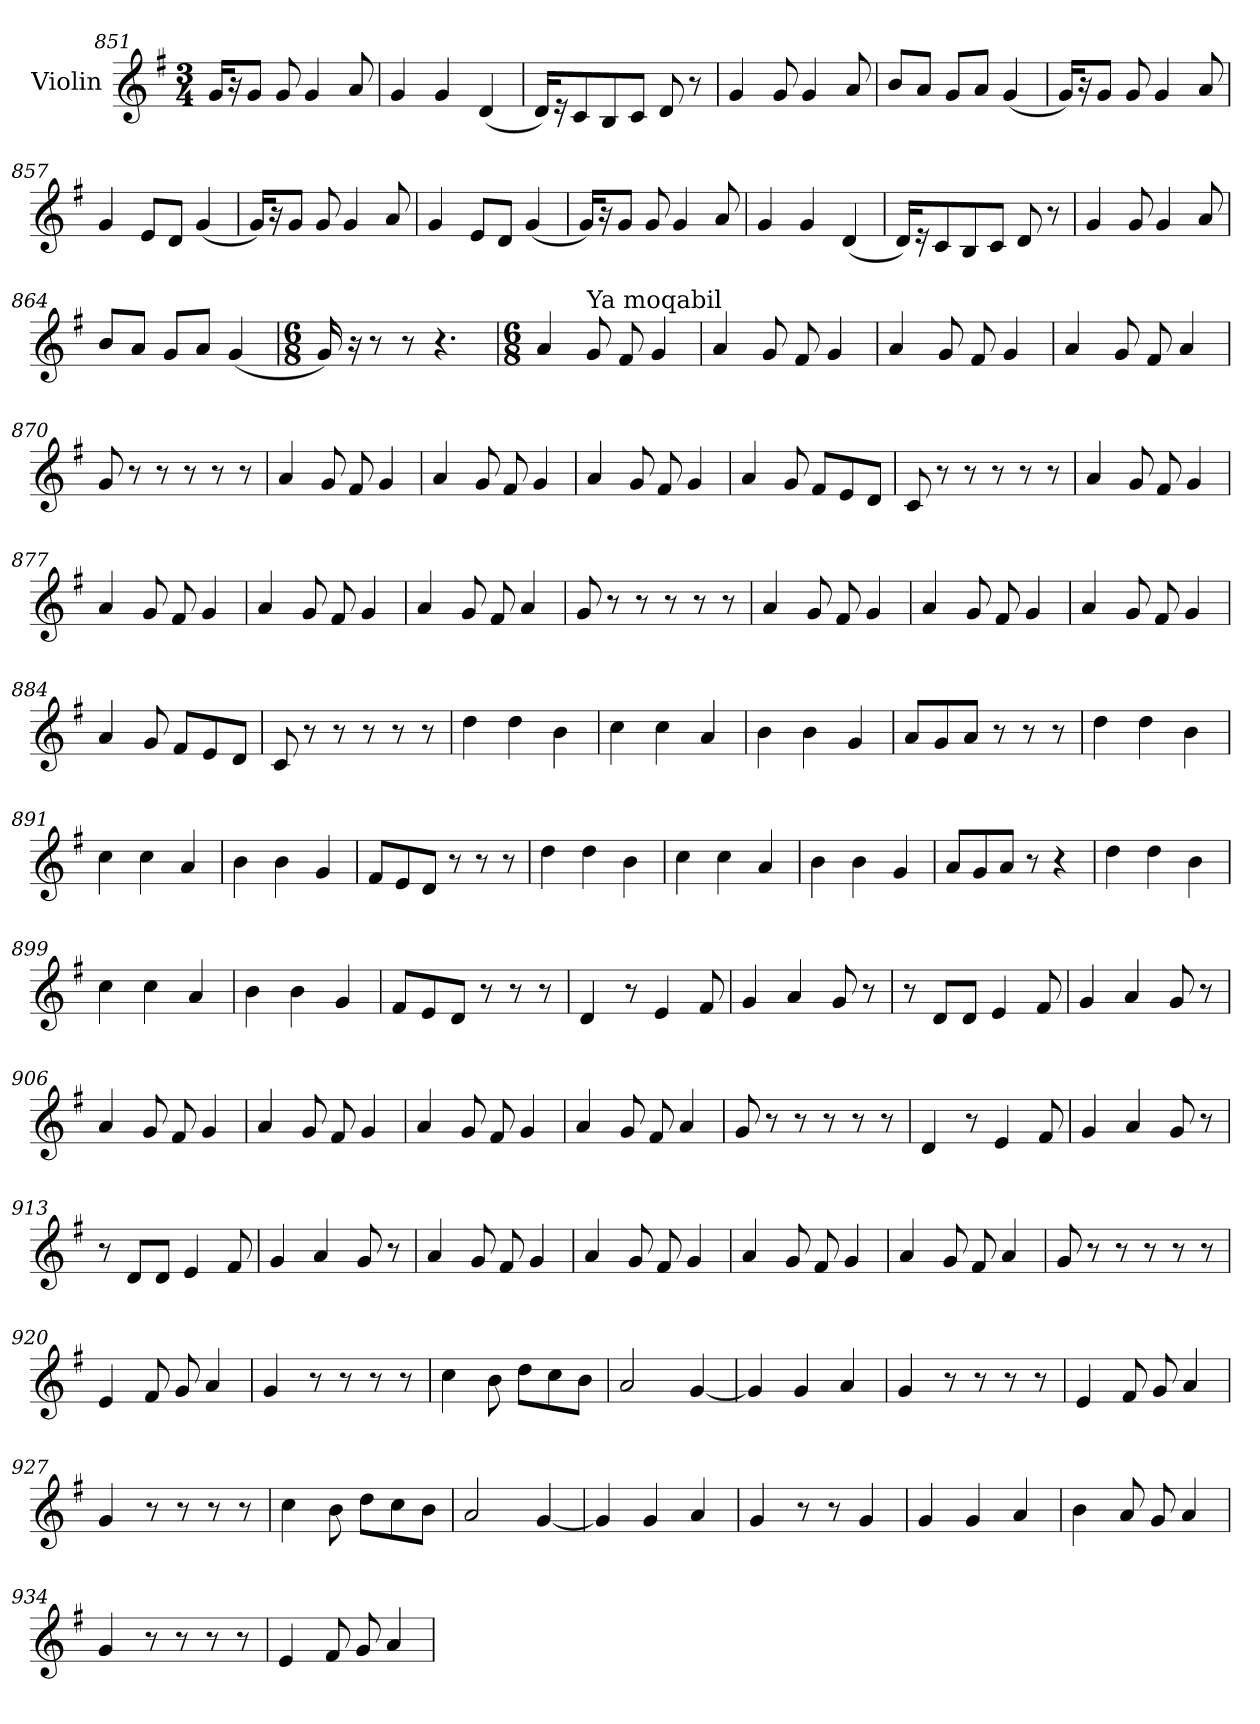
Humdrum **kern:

**kern
*part1
*staff1
*I"Violin
*clefG2
*k[f#]
*G:
*M3/4
=851
16g/KL
16r
8g/J
8g/
4g/
8a/
=852
4g/
4g/
(<4d/
!!LO:LB:g=z
=853
16d/KL)
16r
8c/
8B/
8c/J
8d/
8r
=854
4g/
8g/
4g/
8a/
=855
8b/L
8a/J
8g/L
8a/J
(<4g/
=856
16g/KL)
16r
8g/J
8g/
4g/
8a/
=857
4g/
8e/L
8d/J
(<4g/
=858
16g/KL)
16r
8g/J
8g/
4g/
8a/
!!LO:LB:g=z
=859
4g/
8e/L
8d/J
(<4g/
=860
16g/KL)
16r
8g/J
8g/
4g/
8a/
=861
4g/
4g/
(<4d/
=862
16d/KL)
16r
8c/
8B/
8c/J
8d/
8r
=863
4g/
8g/
4g/
8a/
=864
8b/L
8a/J
8g/L
8a/J
(<4g/
!!LO:PB:g=z
=865
*M6/8
*MM150
16g/)
16r
8r
8r
4.r
=866
*M6/8
4a/
!LO:TX:a:t=Ya moqabil
8g/
8f#/
4g/
=867
4a/
8g/
8f#/
4g/
=868
4a/
8g/
8f#/
4g/
=869
4a/
8g/
8f#/
4a/
=870
8g/
8r
8r
8r
8r
8r
!!LO:LB:g=z
=871
4a/
8g/
8f#/
4g/
=872
4a/
8g/
8f#/
4g/
=873
4a/
8g/
8f#/
4g/
=874
4a/
8g/
8f#/L
8e/
8d/J
=875
8c/
8r
8r
8r
8r
8r
=876
4a/
8g/
8f#/
4g/
!!LO:LB:g=z
=877
4a/
8g/
8f#/
4g/
=878
4a/
8g/
8f#/
4g/
=879
4a/
8g/
8f#/
4a/
=880
8g/
8r
8r
8r
8r
8r
=881
4a/
8g/
8f#/
4g/
=882
4a/
8g/
8f#/
4g/
!!LO:LB:g=z
=883
4a/
8g/
8f#/
4g/
=884
4a/
8g/
8f#/L
8e/
8d/J
=885
8c/
8r
8r
8r
8r
8r
=886
4dd\
4dd\
4b\
=887
4cc\
4cc\
4a/
=888
4b\
4b\
4g/
!!LO:LB:g=z
=889
8a/L
8g/
8a/J
8r
8r
8r
=890
4dd\
4dd\
4b\
=891
4cc\
4cc\
4a/
=892
4b\
4b\
4g/
=893
8f#/L
8e/
8d/J
8r
8r
8r
=894
4dd\
4dd\
4b\
!!LO:LB:g=z
=895
4cc\
4cc\
4a/
=896
4b\
4b\
4g/
=897
8a/L
8g/
8a/J
8r
4r
=898
4dd\
4dd\
4b\
=899
4cc\
4cc\
4a/
=900
4b\
4b\
4g/
=901
8f#/L
8e/
8d/J
8r
8r
8r
!!LO:LB:g=z
=902
4d/
8r
4e/
8f#/
=903
4g/
4a/
8g/
8r
=904
8r
8d/L
8d/J
4e/
8f#/
=905
4g/
4a/
8g/
8r
=906
4a/
8g/
8f#/
4g/
=907
4a/
8g/
8f#/
4g/
!!LO:LB:g=z
=908
4a/
8g/
8f#/
4g/
=909
4a/
8g/
8f#/
4a/
=910
8g/
8r
8r
8r
8r
8r
=911
4d/
8r
4e/
8f#/
=912
4g/
4a/
8g/
8r
=913
8r
8d/L
8d/J
4e/
8f#/
!!LO:PB:g=z
=914
4g/
4a/
8g/
8r
=915
4a/
8g/
8f#/
4g/
=916
4a/
8g/
8f#/
4g/
=917
4a/
8g/
8f#/
4g/
=918
4a/
8g/
8f#/
4a/
=919
8g/
8r
8r
8r
8r
8r
!!LO:LB:g=z
=920
4e/
8f#/
8g/
4a/
=921
4g/
8r
8r
8r
8r
=922
4cc\
8b\
8dd\L
8cc\
8b\J
=923
2a/
[4g/
=924
4g/]
4g/
4a/
=925
4g/
8r
8r
8r
8r
=926
4e/
8f#/
8g/
4a/
!!LO:LB:g=z
=927
4g/
8r
8r
8r
8r
=928
4cc\
8b\
8dd\L
8cc\
8b\J
=929
2a/
[4g/
=930
4g/]
4g/
4a/
=931
4g/
8r
8r
4g/
=932
4g/
4g/
4a/
=933
4b\
8a/
8g/
4a/
!!LO:LB:g=z
=934
4g/
8r
8r
8r
8r
=935
4e/
8f#/
8g/
4a/
=
*-
